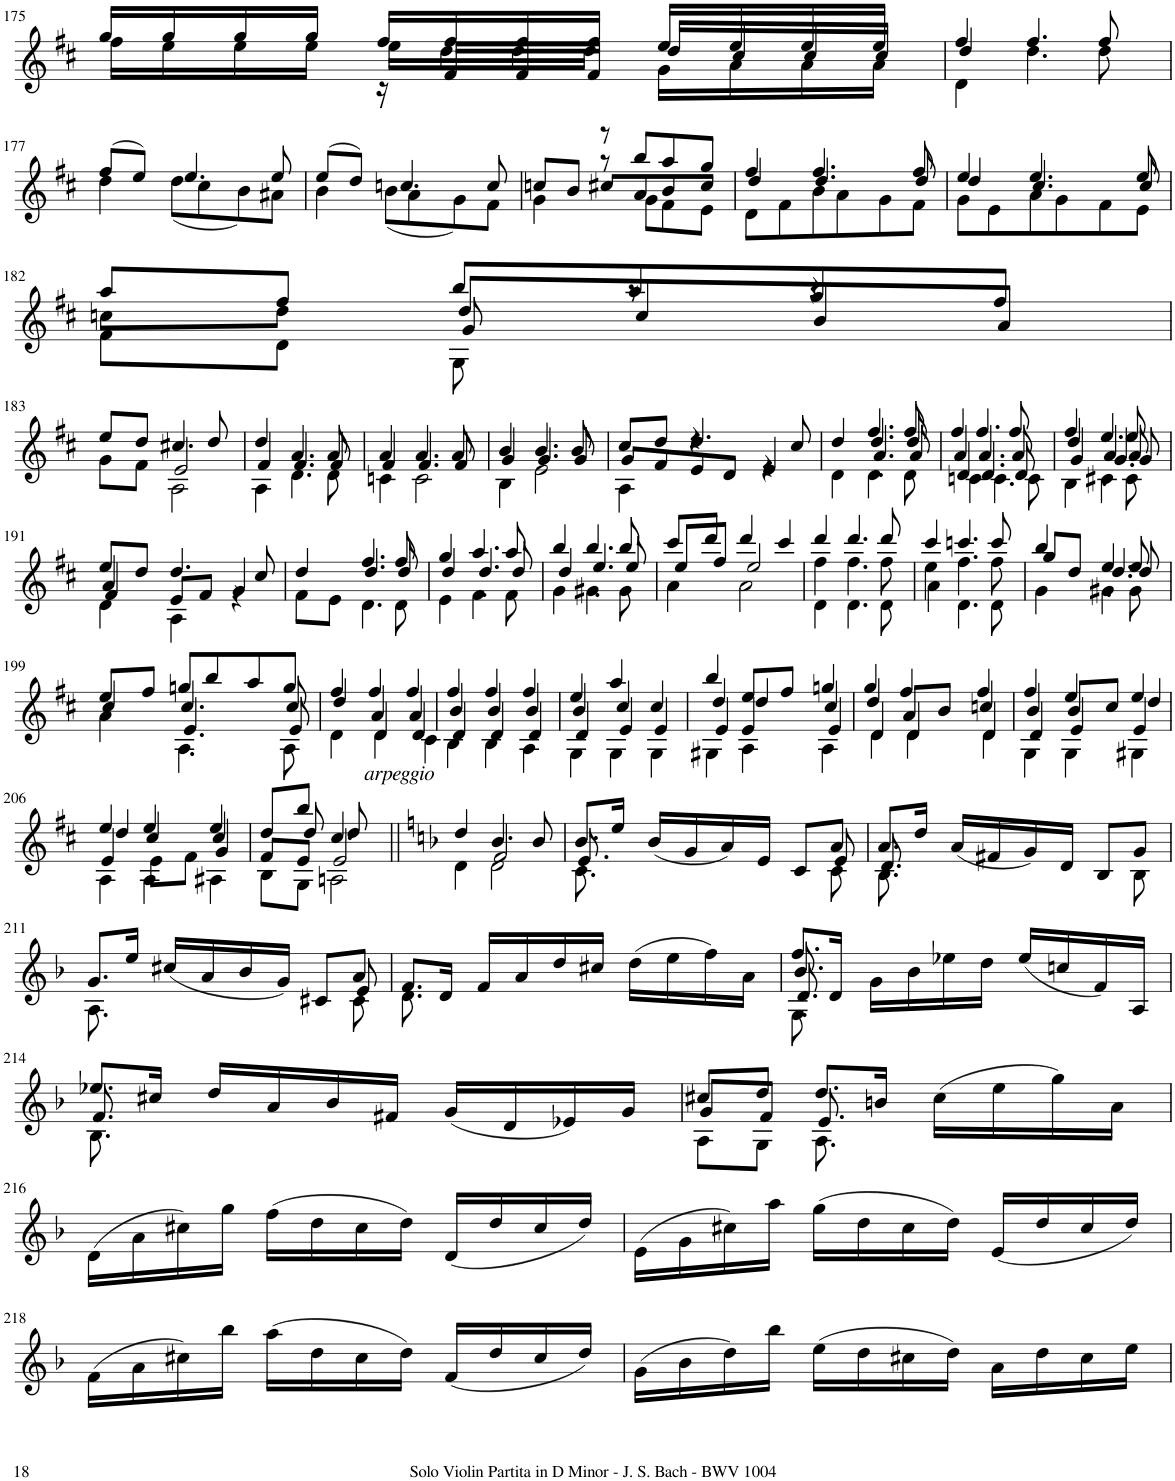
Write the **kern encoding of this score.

**kern
*part1
*staff1
*I"Violin
*I'Vln.
!!LO:PB:g=z
*clefG2
*k[f#c#]
*M3/4
=175
*^
*	*^
16gg/LL	16ff#\LL	4ryy
16gg/	16ee\	.
16gg/	16ee\	.
16gg/JJ	16ee\JJ	.
16ff#/LL	16ee\LL	16r
16ff#/	16dd\	16f#/LL
16ff#/	16dd\	16f#/
16ff#/JJ	16dd\JJ	16f#/JJ
16ee/LL	16dd/LL	16g\LL
16ee/	16cc#/	16a\
16ee/	16cc#/	16a\
16ee/JJ	16cc#/JJ	16a\JJ
=176	=176	=176
4ff#/	4d\	4dd/
4.ff#/	4.dd\	2ryy
8ff#/	8dd\	.
*	*v	*v
!!LO:LB:g=z
=177	=177
(8ff#/L	4dd\
8ee/J)	.
4.ee/	(8dd\L
.	8cc#\
.	8b\)
8ee/	8a#X\J
=178	=178
(8ee/L	4b\
8dd/J)	.
4.ccn/	(8b\L
.	8a\
.	8g\)
8cc/	8f#\J
=179	=179
*	*^
4ryy	4g\	8ccn/L
.	.	8b/J
8r	8r	8cc#X/L
8bb/L	8g\L	8a/
8aa/	8f#\	8b/
8gg/J	8e\J	8cc#/J
=180	=180	=180
4ff#/	8d\L	4dd/
.	8f#\	.
4.ff#/	8b\	4.dd/
.	8a\	.
.	8g\	.
8ff#/	8f#\J	8dd/
=181	=181	=181
4ee/	8g\L	4dd/
.	8e\	.
4.ee/	8a\	4.cc#/
.	8g\	.
.	8f#\	.
8ee/	8e\J	8cc#/
!!LO:LB:g=z	!!	!!
=182	=182	=182
*	*	*^
8aa/L	8f#\L	8ccn\L	4ryy
8ff#/J	8d\J	8dd\J	.
8bb/L	8G\	8dd/L	8g/
8aa/	8r	8cc/	8ryy
8gg/	4r	8b/	4ryy
8ff#/J	.	8a/J	.
*	*	*v	*v
!!LO:LB:g=z
=183	=183	=183
8ee/L	8g\L	4ryy
8dd/J	8f#\J	.
4.cc#X/	2A\	2e/
8dd/	.	.
=184	=184	=184
4dd/	4A\	4f#/
4.a/	4.d\	4.f#/
8a/	8d\	8f#/
=185	=185	=185
4a/	4cn\	4f#/
4.a/	2c\	4.f#/
8a/	.	8f#/
=186	=186	=186
4b/	4B\	4g/
4.b/	2e\	4.g/
8b/	.	8g/
=187	=187	=187
8cc#/L	4A\	8g/L
8dd/J	.	8f#/
4.dd/	4r	8e/
.	.	8d/J
.	4r	4e/
8cc#/	.	.
=188	=188	=188
*	*	*^
4dd/	4d\	4ryy	4ryy
4.ff#/	4.d\	4.dd/	4.a/
8ff#/	8d\	8dd/	8a/
=189	=189	=189	=189
4ff#/	4cn\	4a/	4d/
4.ff#/	4.c\	4.a/	4.d/
8ff#/	8c\	8a/	8d/
=190	=190	=190	=190
4ff#/	4B\	4dd/	4g/
4.ee/	4.c#X\	4.a/	4.g/
8ee/	8c#\	8a/	8g/
!!LO:LB:g=z	!!	!!	!!
=191	=191	=191	=191
8ee/L	4d\	4a/	4f#/
8dd/J	.	.	.
4.dd/	4A\	8e/L	4ryy
.	.	8f#/J	.
.	4r	4g/	4ryy
8cc#/	.	.	.
*	*	*v	*v
=192	=192	=192
4dd/	8f#\L	4ryy
.	8e\J	.
4.ff#/	4.d\	4.dd/
8ff#/	8d\	8dd/
=193	=193	=193
4gg/	4e\	4dd/
4.aa/	4.f#\	4.dd/
8aa/	8f#\	8dd/
=194	=194	=194
4bb/	4g\	4dd/
4.bb/	4.g#X\	4.ee/
8bb/	8g#\	8ee/
=195	=195	=195
8ccc#/L	4a\	8ee/L
8ddd/J	.	8ff#/J
4ddd/	2a\	2ee/
4ccc#/	.	.
=196	=196	=196
4ddd/	4d\	4ff#\
4.ddd/	4.d\	4.ff#\
8ddd/	8d\	8ff#\
=197	=197	=197
4ccc#/	4a\	4ee\
4.cccn/	4.d\	4.ff#\
8ccc/	8d\	8ff#\
=198	=198	=198
4bb/	4g\	8gg/L
.	.	8dd/J
4.ee/	4.g#X\	4.dd/
8ee/	8g#\	8dd/
!!LO:LB:g=z	!!	!!
=199	=199	=199
*	*	*^
8ee/L	4a\	4cc#/	4ryy
8ff#/J	.	.	.
8ggn/L	4.A\	4.cc#/	4.e/
8bb/	.	.	.
8aa/	.	.	.
8gg/J	8A\	8cc#/	8e/
=200	=200	=200	=200
4ff#/	4d\	4dd/	4ryy
!LO:TX:b:i:t=arpeggio	!	!	!
4ff#/	4d\	4a/	4d/
4ff#/	4c#\	4a/	4d/
=201	=201	=201	=201
4ff#/	4B\	4b/	4d/
4ff#/	4B\	4b/	4d/
4ff#/	4A\	4b/	4d/
=202	=202	=202	=202
4ee/	4G\	4b/	4d/
4aa/	4G\	4cc#/	4e/
4ryy	4G\	4cc#/	4e/
=203	=203	=203	=203
4bb/	4G#X\	4dd/	4e/
8ee/L	4A\	4dd/	4e/
8ff#/J	.	.	.
4ggn/	4A\	4cc#/	4e/
=204	=204	=204	=204
4gg/	4d\	4dd/	4d/
4ff#/	4d\	8a/L	4d/
.	.	8b/J	.
4ff#/	4d\	4ccn/	4d/
=205	=205	=205	=205
4ff#/	4G\	4b/	4d/
4ee/	4G\	8b/L	4e/
.	.	8cc#/J	.
4ee/	4G#X\	4dd/	4e/
!!LO:LB:g=z	!!	!!	!!
=206	=206	=206	=206
4ee/	4A\	4dd/	4e/
4ee/	4A\	4cc#/	8e\L
.	.	.	8f#\J
4ee/	4A#X\	4cc#/	4g/
=207	=207	=207	=207
8dd/L	8B\L	8f#/L	8ryy
8bb/J	8G\J	8e/J	8dd/
4.cc#/	2An\	2e/	4ryy
.	.	.	4ryy
8dd/	.	.	.
*v	*v	*v	*v
=208||
*k[b-]
*^
*	*^
4dd/	4d\	4ryy
4.b-/	2d\	2f/
8b-/	.	.
=209	=209	=209
8.b-/L	8.c\	8.e/
16ee/Jk	16ryy	16ryy
(16b-/LL	4ryy	4ryy
16g/	.	.
16a/)	.	.
16e/JJ	.	.
8c/L	8ryy	8ryy
8a/J	8c\	8e/
=210	=210	=210
8.a/L	8.B-\	8.d/
16dd/Jk	16ryy	16ryy
(16a/LL	4ryy	4ryy
16f#X/	.	.
16g/)	.	.
16d/JJ	.	.
8B-/L	8ryy	4ryy
8g/J	8B-\	.
!!LO:LB:g=z	!!	!!
=211	=211	=211
8.g/L	8.A\	2ryy
16ee/Jk	16ryy	.
(16cc#X/LL	4ryy	.
16a/	.	.
16b-/	.	.
16g/JJ)	.	.
8c#X/L	8ryy	8ryy
8a/J	8c#\	8e/
*	*v	*v
=212	=212
8.f/L	8.d\
16d/Jk	16ryy
16f/LL	4ryy
16a/	.
16dd/	.
16cc#X/JJ	.
(16dd\LL	4ryy
16ee\	.
16ff\)	.
16a\JJ	.
=213	=213
*^	*^
8.ff/L	8.G\	8.b-/	8.d/
16d/Jk	16ryy	16ryy	16ryy
16g\LL	4ryy	4ryy	4ryy
16b-\	.	.	.
16ee-X\	.	.	.
16dd\JJ	.	.	.
(16ee-/LL	4ryy	4ryy	4ryy
16ccn/	.	.	.
16f/)	.	.	.
16A/JJ	.	.	.
*	*	*v	*v
!!LO:LB:g=z
=214	=214	=214
8.ee-X/L	8.B-\	8.f/
16cc#X/Jk	16ryy	16ryy
16dd/LL	4ryy	4ryy
16a/	.	.
16b-/	.	.
16f#X/JJ	.	.
(16g/LL	4ryy	4ryy
16d/	.	.
16e-X/)	.	.
16g/JJ	.	.
=215	=215	=215
8cc#X/L	8A\L	8g/L
8dd/J	8G\J	8f/J
8.dd/L	8.A\	8.e/
16bn/Jk	16ryy	16ryy
(16cc#\LL	4ryy	4ryy
16ee\	.	.
16gg\)	.	.
16a\JJ	.	.
*v	*v	*v
!!LO:LB:g=z
=216
(16d\LL
16a\
16cc#X\)
16gg\JJ
(16ff\LL
16dd\
16cc#\
16dd\JJ)
(16d/LL
16dd/
16cc#/
16dd/JJ)
=217
(16e\LL
16g\
16cc#X\)
16aa\JJ
(16gg\LL
16dd\
16cc#\
16dd\JJ)
(16e/LL
16dd/
16cc#/
16dd/JJ)
!!LO:LB:g=z
=218
(16f\LL
16a\
16cc#X\)
16bb-\JJ
(16aa\LL
16dd\
16cc#\
16dd\JJ)
(16f/LL
16dd/
16cc#/
16dd/JJ)
=219
(16g\LL
16b-\
16dd\)
16bb-\JJ
(16ee\LL
16dd\
16cc#X\
16dd\JJ)
16a\LL
16dd\
16cc#\
16ee\JJ
=
*-
